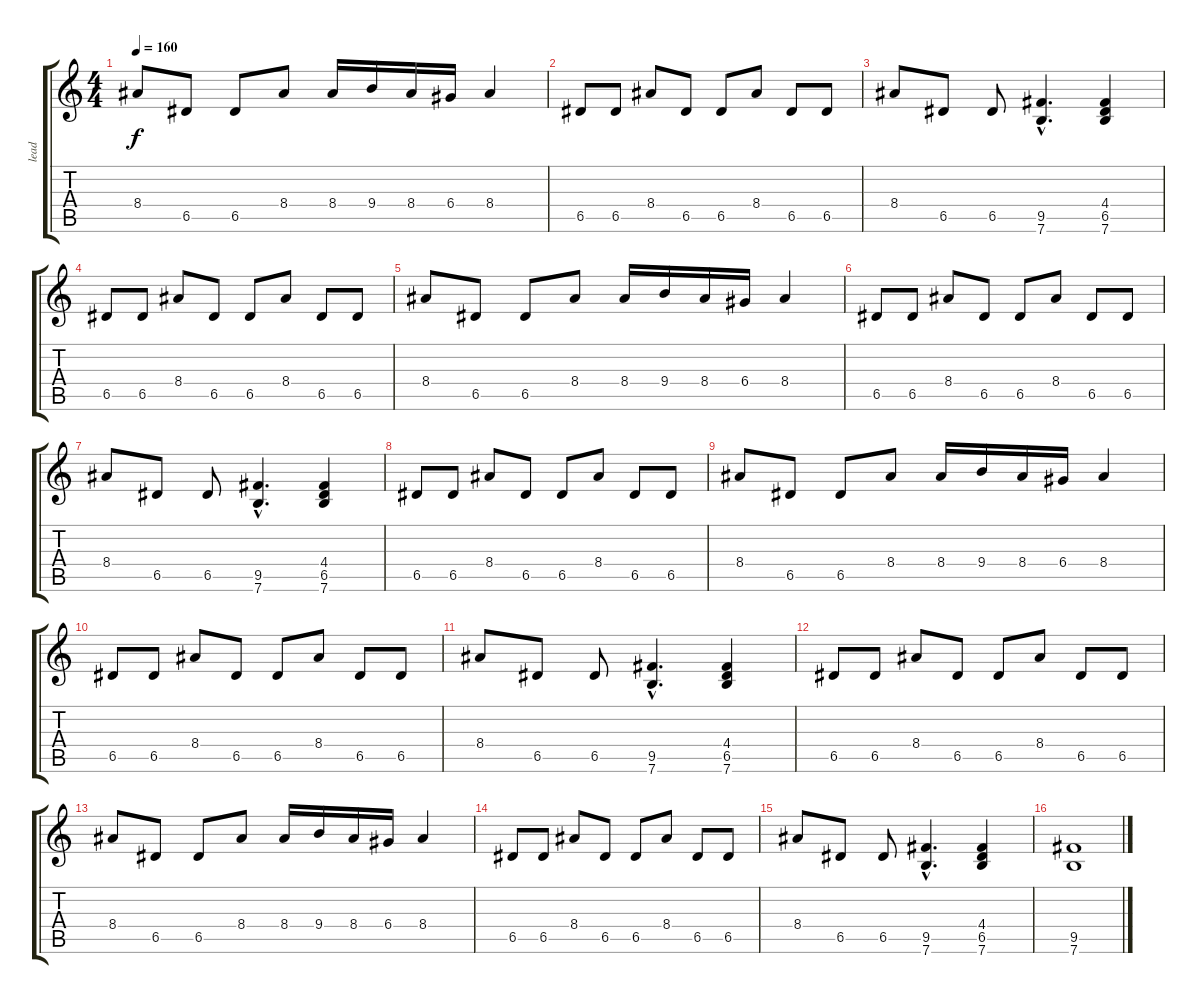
\track ("lead" "lead") {instrument distortionguitar}
\staff {score tabs}
\tuning (E4 B3 G3 D3 A2 E2) {hide}
\ts (4 4)
\tempo 160
\clef g2
\ks c
8.4.8{dy f} 6.5.8 6.5.8 8.4.8 8.4.16 9.4.16 8.4.16 6.4.16 8.4.4 |
6.5.8 6.5.8 8.4.8 6.5.8 6.5.8 8.4.8 6.5.8 6.5.8 |
8.4.8 6.5.8 6.5.8 (9.5{hac} 7.6{hac}).4{d} (4.4 6.5 7.6).4 |
6.5.8 6.5.8 8.4.8 6.5.8 6.5.8 8.4.8 6.5.8 6.5.8 |
8.4.8 6.5.8 6.5.8 8.4.8 8.4.16 9.4.16 8.4.16 6.4.16 8.4.4 |
6.5.8 6.5.8 8.4.8 6.5.8 6.5.8 8.4.8 6.5.8 6.5.8 |
8.4.8 6.5.8 6.5.8 (9.5{hac} 7.6{hac}).4{d} (4.4 6.5 7.6).4 |
6.5.8 6.5.8 8.4.8 6.5.8 6.5.8 8.4.8 6.5.8 6.5.8 |
8.4.8 6.5.8 6.5.8 8.4.8 8.4.16 9.4.16 8.4.16 6.4.16 8.4.4 |
6.5.8 6.5.8 8.4.8 6.5.8 6.5.8 8.4.8 6.5.8 6.5.8 |
8.4.8 6.5.8 6.5.8 (9.5{hac} 7.6{hac}).4{d} (4.4 6.5 7.6).4 |
6.5.8 6.5.8 8.4.8 6.5.8 6.5.8 8.4.8 6.5.8 6.5.8 |
8.4.8 6.5.8 6.5.8 8.4.8 8.4.16 9.4.16 8.4.16 6.4.16 8.4.4 |
6.5.8 6.5.8 8.4.8 6.5.8 6.5.8 8.4.8 6.5.8 6.5.8 |
8.4.8 6.5.8 6.5.8 (9.5{hac} 7.6{hac}).4{d} (4.4 6.5 7.6).4 |
(9.5 7.6).1
